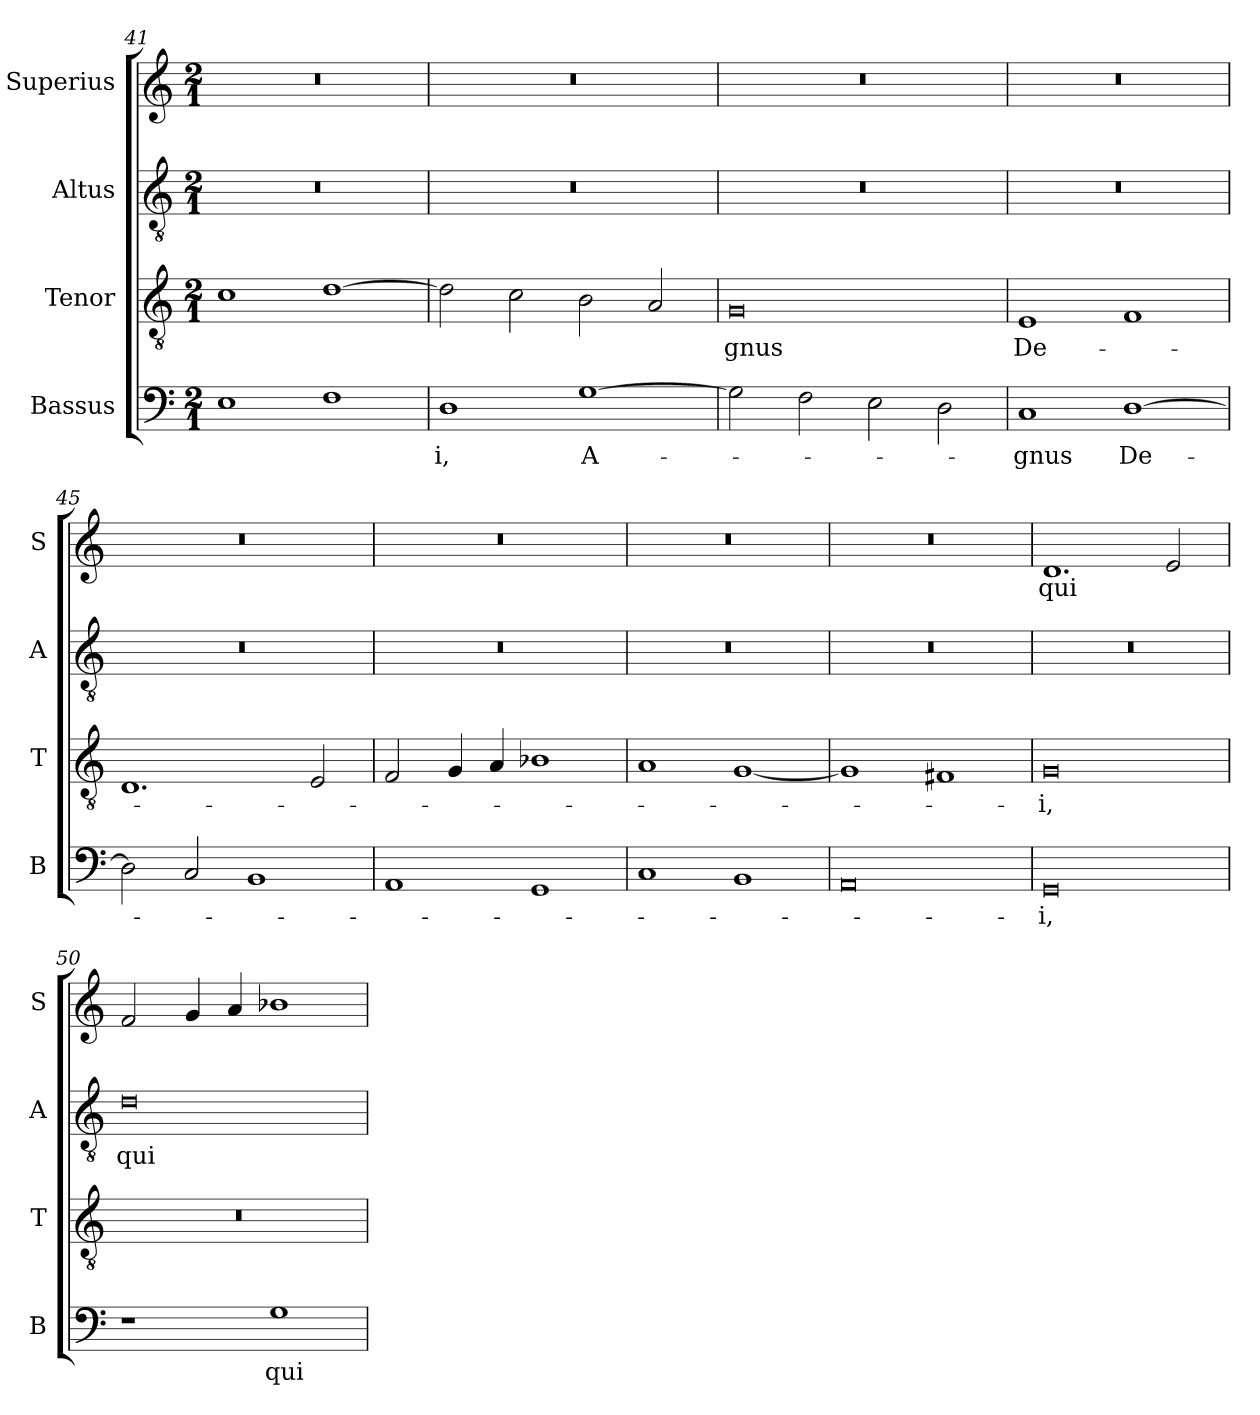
**kern	**text	**kern	**text	**kern	**text	**kern	**text
*part4	*part4	*part3	*part3	*part2	*part2	*part1	*part1
*staff4	*staff4	*staff3	*staff3	*staff2	*staff2	*staff1	*staff1
*I"Bassus	*	*I"Tenor	*	*I"Altus	*	*I"Superius	*
*I'B	*	*I'T	*	*I'A	*	*I'S	*
*clefF4	*	*clefGv2	*	*clefGv2	*	*clefG2	*
*k[]	*	*k[]	*	*k[]	*	*k[]	*
*M2/1	*	*M2/1	*	*M2/1	*	*M2/1	*
=41	=41	=41	=41	=41	=41	=41	=41
1E	.	1c	.	0r	.	0r	.
1F	.	[1d	.	.	.	.	.
=42	=42	=42	=42	=42	=42	=42	=42
!	!LO:LY:i	!	!	!	!	!	!
1D	-i,	2d]	.	0r	.	0r	.
.	.	2c	.	.	.	.	.
!	!LO:LY:i	!	!	!	!	!	!
[1G	A-	2B	.	.	.	.	.
.	.	2A	.	.	.	.	.
=43	=43	=43	=43	=43	=43	=43	=43
!	!	!	!LO:LY:i	!	!	!	!
2G]	.	0G	-gnus	0r	.	0r	.
2F	.	.	.	.	.	.	.
2E	.	.	.	.	.	.	.
2D	.	.	.	.	.	.	.
=44	=44	=44	=44	=44	=44	=44	=44
!	!LO:LY:i	!	!LO:LY:i	!	!	!	!
1C	-gnus	1E	De-	0r	.	0r	.
!	!LO:LY:i	!	!	!	!	!	!
[1D	De-	1F	.	.	.	.	.
=45	=45	=45	=45	=45	=45	=45	=45
2D]	.	1.D	.	0r	.	0r	.
2C	.	.	.	.	.	.	.
1BB	.	.	.	.	.	.	.
.	.	2E	.	.	.	.	.
=46	=46	=46	=46	=46	=46	=46	=46
1AA	.	2F	.	0r	.	0r	.
.	.	4G	.	.	.	.	.
.	.	4A	.	.	.	.	.
1GG	.	1B-i	.	.	.	.	.
=47	=47	=47	=47	=47	=47	=47	=47
1C	.	1A	.	0r	.	0r	.
1BB	.	[1G	.	.	.	.	.
=48	=48	=48	=48	=48	=48	=48	=48
0AA	.	1G]	.	0r	.	0r	.
.	.	1F#X	.	.	.	.	.
=49	=49	=49	=49	=49	=49	=49	=49
!	!LO:LY:i	!	!LO:LY:i	!	!	!	!
0GG	-i,	0G	-i,	0r	.	1.d	qui
.	.	.	.	.	.	2e	.
=50	=50	=50	=50	=50	=50	=50	=50
1r	.	0r	.	0d	qui	2f	.
.	.	.	.	.	.	4g	.
.	.	.	.	.	.	4a	.
1G	qui	.	.	.	.	1b-i	.
=	=	=	=	=	=	=	=
*-	*-	*-	*-	*-	*-	*-	*-
